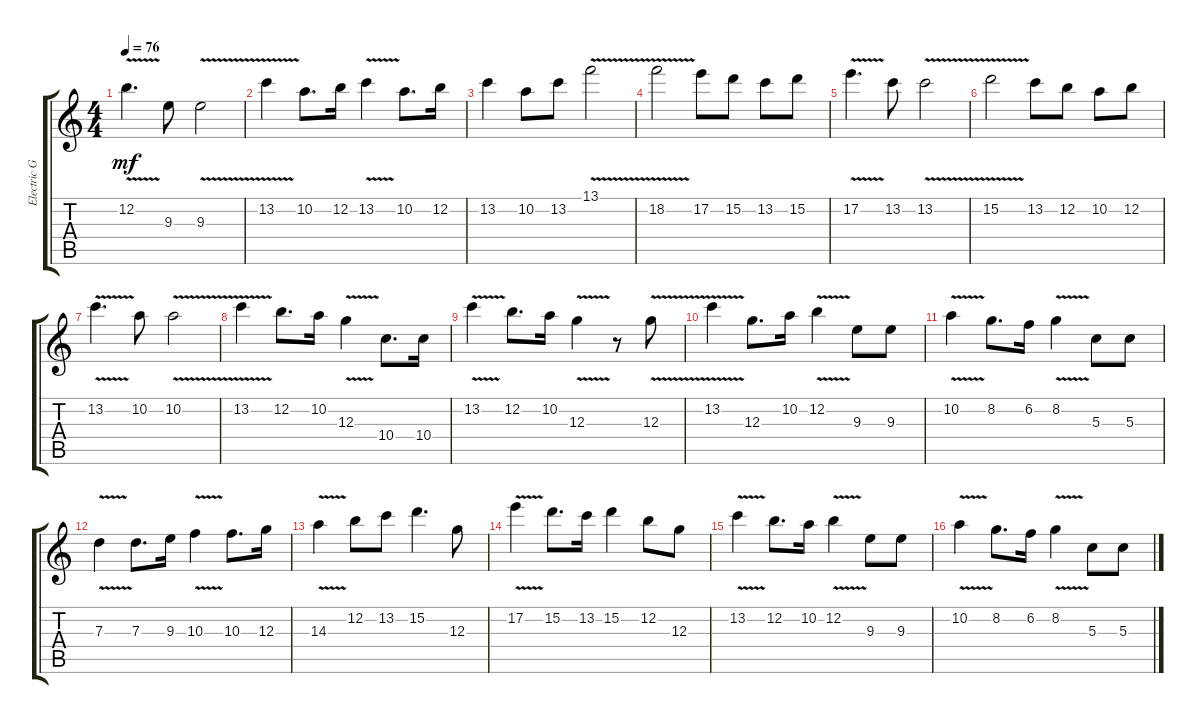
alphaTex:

\track ("Electric Guitar" "Electric G") {instrument overdrivenguitar}
\staff {score tabs}
\tuning (E4 B3 G3 D3 A2 E2) {hide}
\ts (4 4)
\tempo 76
\clef g2
\ks c
12.2{v}.4{d dy mf} 9.3.8 9.3{v}.2 |
13.2{v}.4 10.2.8{d} 12.2.16 13.2{v}.4 10.2.8{d} 12.2.16 |
13.2.4 10.2.8 13.2.8 13.1{v}.2 |
18.2{v}.2 17.2.8 15.2.8 13.2.8 15.2.8 |
17.2{v}.4{d} 13.2.8 13.2{v}.2 |
15.2{v}.2 13.2.8 12.2.8 10.2.8 12.2.8 |
13.2{v}.4{d} 10.2.8 10.2{v}.2 |
13.2{v}.4 12.2.8{d} 10.2.16 12.3{v}.4 10.4.8{d} 10.4.16 |
13.2{v}.4 12.2.8{d} 10.2.16 12.3{v}.4 r.8 12.3{v}.8 |
13.2{v}.4 12.3.8{d} 10.2.16 12.2{v}.4 9.3.8 9.3.8 |
10.2{v}.4 8.2.8{d} 6.2.16 8.2{v}.4 5.3.8 5.3.8 |
7.3{v}.4 7.3.8{d} 9.3.16 10.3{v}.4 10.3.8{d} 12.3.16 |
14.3{v}.4 12.2.8 13.2.8 15.2.4{d} 12.3.8 |
17.2{v}.4 15.2.8{d} 13.2.16 15.2.4 12.2.8 12.3.8 |
13.2{v}.4 12.2.8{d} 10.2.16 12.2{v}.4 9.3.8 9.3.8 |
10.2{v}.4 8.2.8{d} 6.2.16 8.2{v}.4 5.3.8 5.3.8
